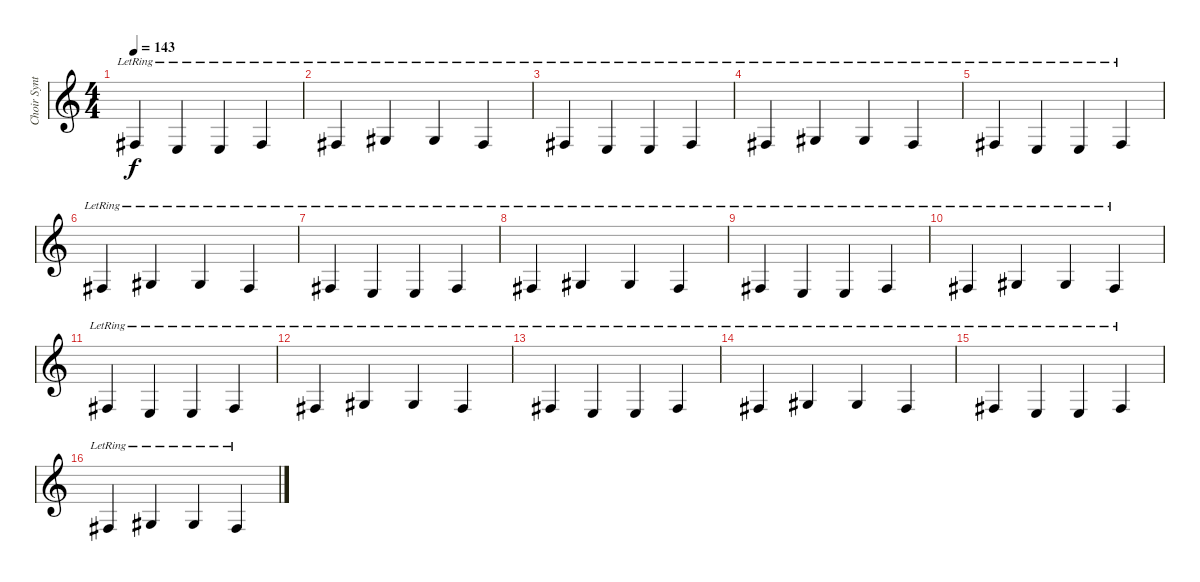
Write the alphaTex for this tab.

\track ("Choir Synthesizer" "Choir Synt") {instrument choiraahs}
\staff {score}
\tuning (E4 B3 G3 D3 A2 E2 B1) {hide}
\ts (4 4)
\tempo 143
\clef g2
\ks c
4.4{lr}.4{dy f} 2.4{lr}.4 2.4{lr}.4 4.4{lr}.4 |
4.4{lr}.4 1.3{lr}.4 1.3{lr}.4 4.4{lr}.4 |
4.4{lr}.4 2.4{lr}.4 2.4{lr}.4 4.4{lr}.4 |
4.4{lr}.4 1.3{lr}.4 1.3{lr}.4 4.4{lr}.4 |
4.4{lr}.4 2.4{lr}.4 2.4{lr}.4 4.4{lr}.4 |
4.4{lr}.4 1.3{lr}.4 1.3{lr}.4 4.4{lr}.4 |
4.4{lr}.4 2.4{lr}.4 2.4{lr}.4 4.4{lr}.4 |
4.4{lr}.4 1.3{lr}.4 1.3{lr}.4 4.4{lr}.4 |
4.4{lr}.4 2.4{lr}.4 2.4{lr}.4 4.4{lr}.4 |
4.4{lr}.4 1.3{lr}.4 1.3{lr}.4 4.4{lr}.4 |
4.4{lr}.4 2.4{lr}.4 2.4{lr}.4 4.4{lr}.4 |
4.4{lr}.4 1.3{lr}.4 1.3{lr}.4 4.4{lr}.4 |
4.4{lr}.4 2.4{lr}.4 2.4{lr}.4 4.4{lr}.4 |
4.4{lr}.4 1.3{lr}.4 1.3{lr}.4 4.4{lr}.4 |
4.4{lr}.4 2.4{lr}.4 2.4{lr}.4 4.4{lr}.4 |
4.4{lr}.4 1.3{lr}.4 1.3{lr}.4 4.4{lr}.4
